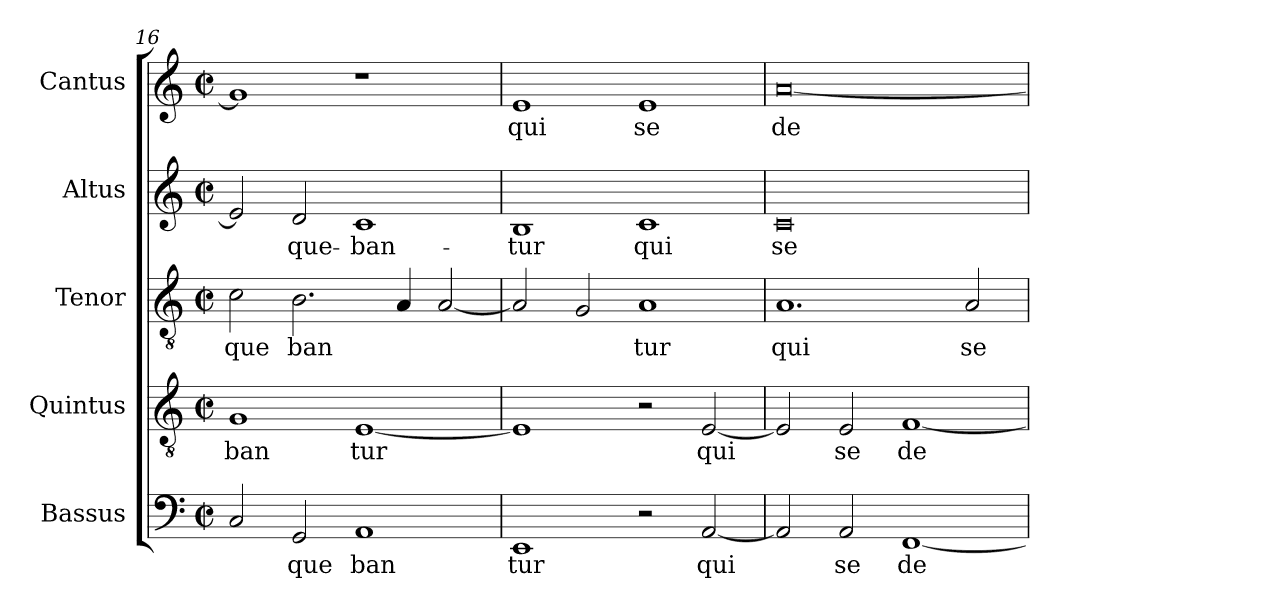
**kern	**text	**kern	**text	**kern	**text	**kern	**text	**kern	**text
*part5	*part5	*part4	*part4	*part3	*part3	*part2	*part2	*part1	*part1
*staff5	*staff5	*staff4	*staff4	*staff3	*staff3	*staff2	*staff2	*staff1	*staff1
*I"Bassus	*	*I"Quintus	*	*I"Tenor	*	*I"Altus	*	*I"Cantus	*
*clefF4	*	*clefGv2	*	*clefGv2	*	*clefG2	*	*clefG2	*
*k[]	*	*k[]	*	*k[]	*	*k[]	*	*k[]	*
*C:	*	*C:	*	*C:	*	*C:	*	*C:	*
*M2/2	*	*M2/2	*	*M2/2	*	*M2/2	*	*M2/2	*
*met(c|)	*	*met(c|)	*	*met(c|)	*	*met(c|)	*	*met(c|)	*
=16	=16	=16	=16	=16	=16	=16	=16	=16	=16
!	!LO:LY:b:cj	!	!LO:LY:b:cj	!	!LO:LY:b:cj	!	!LO:LY:b:cj	!	!LO:LY:b:cj
2C/	.	1G	ban	2c\	que	2e/]	--	1g]	.
!	!LO:LY:b:cj	!	!	!	!LO:LY:b:cj	!	!LO:LY:b:cj	!	!
2GG/	que	.	.	2.B\	ban	2d/	-que-	.	.
!	!LO:LY:b:cj	!	!LO:LY:b:cj	!	!	!	!LO:LY:b:cj	!	!
1AA	ban	[<1E	tur	.	.	1c	-ban-	1r	.
!	!	!	!	!	!LO:LY:b:cj	!	!	!	!
.	.	.	.	4A/	.	.	.	.	.
!	!	!	!	!	!LO:LY:b:cj	!	!	!	!
.	.	.	.	[<2A/	.	.	.	.	.
=17	=17	=17	=17	=17	=17	=17	=17	=17	=17
!	!LO:LY:b:cj	!	!LO:LY:b:cj	!	!LO:LY:b:cj	!	!LO:LY:b:cj	!	!LO:LY:b:cj
1EE	tur	1E]	.	2A/]	.	1B	-tur	1e	qui
!	!	!	!	!	!LO:LY:b:cj	!	!	!	!
.	.	.	.	2G/	.	.	.	.	.
!	!	!	!	!	!LO:LY:b:cj	!	!LO:LY:b:cj	!	!LO:LY:b:cj
2r	.	2r	.	1A	tur	1c	qui	1e	se
!	!LO:LY:b:cj	!	!LO:LY:b:cj	!	!	!	!	!	!
[<2AA/	qui	[<2E/	qui	.	.	.	.	.	.
=18	=18	=18	=18	=18	=18	=18	=18	=18	=18
!	!LO:LY:b:cj	!	!LO:LY:b:cj	!	!LO:LY:b:cj	!	!LO:LY:b:cj	!	!LO:LY:b:cj
2AA/]	.	2E/]	.	1.A	qui	0c	se-	[>0a	de
!	!LO:LY:b:cj	!	!LO:LY:b:cj	!	!	!	!	!	!
2AA/	se	2E/	se	.	.	.	.	.	.
!	!LO:LY:b:cj	!	!LO:LY:b:cj	!	!	!	!	!	!
[>1FF	de	[>1F	de	.	.	.	.	.	.
!	!	!	!	!	!LO:LY:b:cj	!	!	!	!
.	.	.	.	2A/	se	.	.	.	.
=	=	=	=	=	=	=	=	=	=
*-	*-	*-	*-	*-	*-	*-	*-	*-	*-
